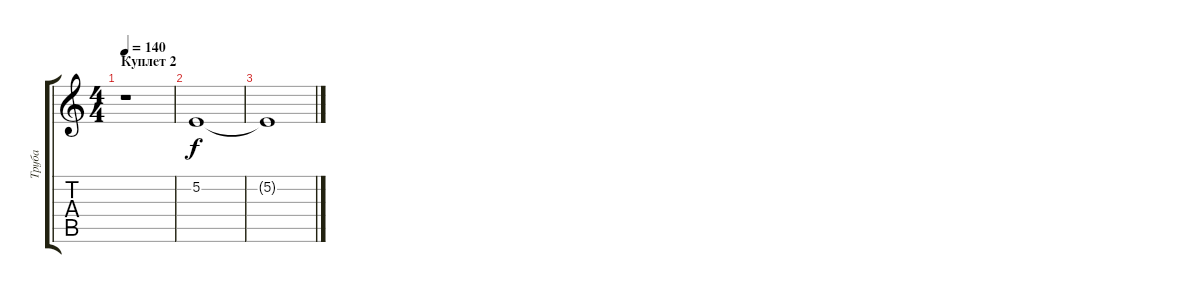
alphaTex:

\track ("Труба" "Труба") {instrument trombone}
\staff {score tabs}
\tuning (E4 B3 G3 D3 A2 E2) {hide}
\ts (4 4)
\section ("" "Куплет 2")
\tempo 140
\clef g2
\ks c
r.1{dy f} |
5.2.1 |
5.2{t}.1
